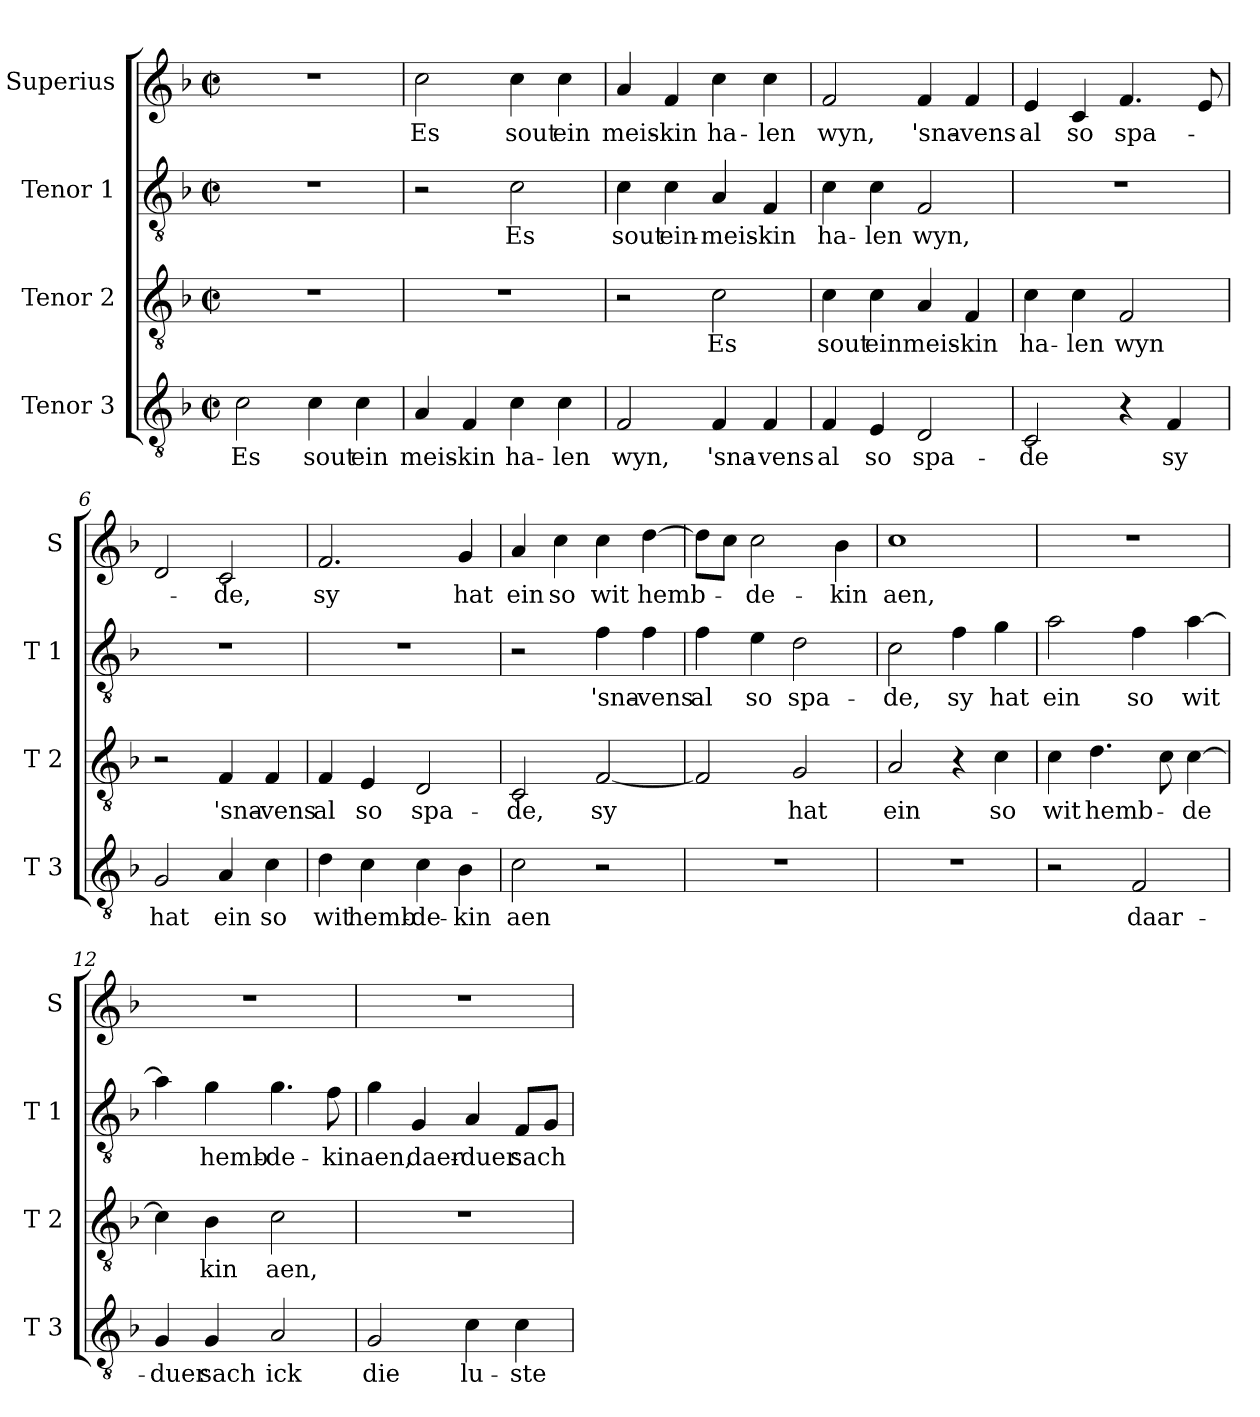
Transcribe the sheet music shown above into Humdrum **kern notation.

**kern	**text	**kern	**text	**kern	**text	**kern	**text
*part4	*part4	*part3	*part3	*part2	*part2	*part1	*part1
*staff4	*staff4	*staff3	*staff3	*staff2	*staff2	*staff1	*staff1
*I"Tenor 3	*	*I"Tenor 2	*	*I"Tenor 1	*	*I"Superius	*
*I'T 3	*	*I'T 2	*	*I'T 1	*	*I'S	*
*clefGv2	*	*clefGv2	*	*clefGv2	*	*clefG2	*
*k[b-]	*	*k[b-]	*	*k[b-]	*	*k[b-]	*
*F:	*	*F:	*	*F:	*	*F:	*
*M2/2	*	*M2/2	*	*M2/2	*	*M2/2	*
*met(c|)	*	*met(c|)	*	*met(c|)	*	*met(c|)	*
=1	=1	=1	=1	=1	=1	=1	=1
2c\	Es	1r	.	1r	.	1r	.
4c\	sout	.	.	.	.	.	.
4c\	ein	.	.	.	.	.	.
=2	=2	=2	=2	=2	=2	=2	=2
4A/	meis-	1r	.	2r	.	2cc\	Es
4F/	-kin	.	.	.	.	.	.
4c\	ha-	.	.	2c\	Es	4cc\	sout
4c\	-len	.	.	.	.	4cc\	ein
=3	=3	=3	=3	=3	=3	=3	=3
2F/	wyn,	2r	.	4c\	sout	4a/	meis-
.	.	.	.	4c\	ein-	4f/	-kin
4F/	'sna-	2c\	Es	4A/	-meis-	4cc\	ha-
4F/	-vens	.	.	4F/	-kin	4cc\	-len
=4	=4	=4	=4	=4	=4	=4	=4
4F/	al	4c\	sout	4c\	ha-	2f/	wyn,
4E/	so	4c\	ein	4c\	-len	.	.
2D/	spa-	4A/	meis-	2F/	wyn,	4f/	'sna-
.	.	4F/	-kin	.	.	4f/	-vens
=5	=5	=5	=5	=5	=5	=5	=5
2C/	-de	4c\	ha-	1r	.	4e/	al
.	.	4c\	-len	.	.	4c/	so
4r	.	2F/	wyn	.	.	4.f/	spa-
4F/	sy	.	.	.	.	.	.
.	.	.	.	.	.	8e/	.
!!LO:LB:g=z
=6	=6	=6	=6	=6	=6	=6	=6
2G/	hat	2r	.	1r	.	2d/	.
4A/	ein	4F/	'sna-	.	.	2c/	-de,
4c\	so	4F/	-vens	.	.	.	.
=7	=7	=7	=7	=7	=7	=7	=7
4d\	wit	4F/	al	1r	.	2.f/	sy
4c\	hemb-	4E/	so	.	.	.	.
4c\	-de-	2D/	spa-	.	.	.	.
4B-\	-kin	.	.	.	.	4g/	hat
=8	=8	=8	=8	=8	=8	=8	=8
2c\	aen	2C/	-de,	2r	.	4a/	ein
.	.	.	.	.	.	4cc\	so
2r	.	[2F/	sy	4f\	'sna-	4cc\	wit
.	.	.	.	4f\	-vens	[4dd\	hemb-
=9	=9	=9	=9	=9	=9	=9	=9
1r	.	2F/]	.	4f\	al	8dd\L]	.
.	.	.	.	.	.	8cc\J	.
.	.	.	.	4e\	so	2cc\	-de-
.	.	2G/	hat	2d\	spa-	.	.
.	.	.	.	.	.	4b-\	-kin
=10	=10	=10	=10	=10	=10	=10	=10
1r	.	2A/	ein	2c\	-de,	1cc	aen,
.	.	4r	.	4f\	sy	.	.
.	.	4c\	so	4g\	hat	.	.
!!LO:LB:g=z
=11	=11	=11	=11	=11	=11	=11	=11
2r	.	4c\	wit	2a\	ein	1r	.
.	.	4.d\	hemb-	.	.	.	.
2F/	daar-	.	.	4f\	so	.	.
.	.	8c\	.	.	.	.	.
.	.	[4c\	-de	[4a\	wit	.	.
=12	=12	=12	=12	=12	=12	=12	=12
4G/	-duer	4c\]	.	4a\]	.	1r	.
4G/	sach	4B-\	kin	4g\	hemb-	.	.
2A/	ick	2c\	aen,	4.g\	-de-	.	.
.	.	.	.	8f\	-kin	.	.
=13	=13	=13	=13	=13	=13	=13	=13
2G/	die	1r	.	4g\	aen,	1r	.
.	.	.	.	4G/	daer-	.	.
4c\	lu-	.	.	4A/	-duer	.	.
4c\	-ste-	.	.	8F/L	sach	.	.
.	.	.	.	8G/J	.	.	.
=	=	=	=	=	=	=	=
*-	*-	*-	*-	*-	*-	*-	*-
